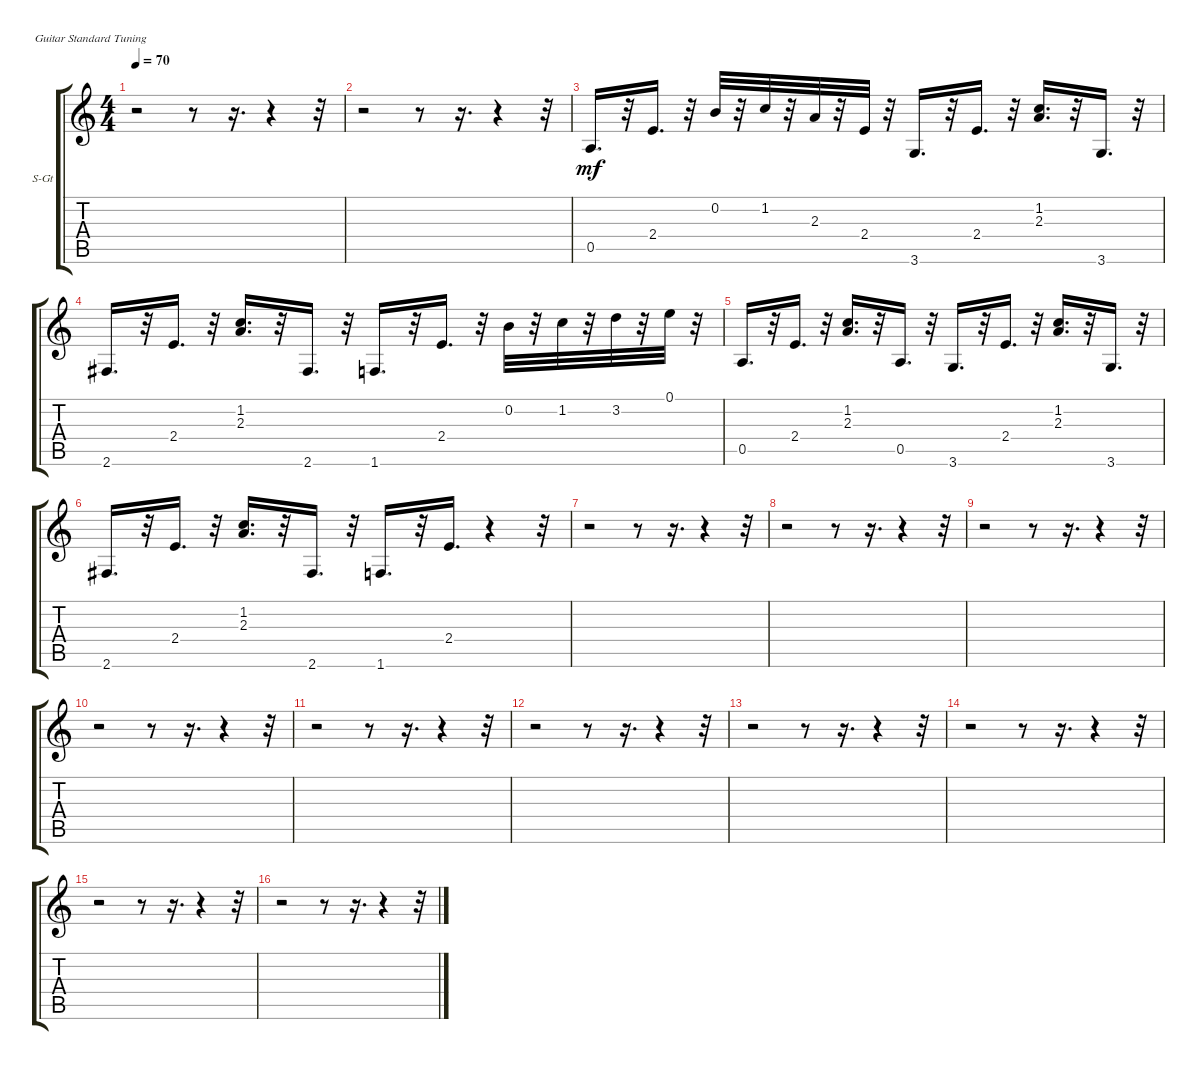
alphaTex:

\bracketExtendMode groupsimilarinstruments
\firstSystemTrackNameOrientation horizontal
\otherSystemsTrackNameOrientation horizontal
\track ("" "S-Gt") {instrument acousticguitarsteel}
\staff {score tabs}
\tuning (E4 B3 G3 D3 A2 E2)
\ts (4 4)
\tempo 70
\clef g2
\ks c
r.2{dy mf} r.8 r.16{d} r.4 r.32 |
r.2 r.8 r.16{d} r.4 r.32 |
0.5.16{d} r.32 2.4.16{d} r.32 0.2.32 r.32 1.2.32 r.32 2.3.32 r.32 2.4.32 r.32 3.6.16{d} r.32 2.4.16{d} r.32 (1.2 2.3).16{d} r.32 3.6.16{d} r.32 |
2.6.16{d} r.32 2.4.16{d} r.32 (1.2 2.3).16{d} r.32 2.6.16{d} r.32 1.6.16{d} r.32 2.4.16{d} r.32 0.2.32 r.32 1.2.32 r.32 3.2.32 r.32 0.1.32 r.32 |
0.5.16{d} r.32 2.4.16{d} r.32 (1.2 2.3).16{d} r.32 0.5.16{d} r.32 3.6.16{d} r.32 2.4.16{d} r.32 (1.2 2.3).16{d} r.32 3.6.16{d} r.32 |
2.6.16{d} r.32 2.4.16{d} r.32 (1.2 2.3).16{d} r.32 2.6.16{d} r.32 1.6.16{d} r.32 2.4.16{d} r.4 r.32 |
r.2 r.8 r.16{d} r.4 r.32 |
r.2 r.8 r.16{d} r.4 r.32 |
r.2 r.8 r.16{d} r.4 r.32 |
r.2 r.8 r.16{d} r.4 r.32 |
r.2 r.8 r.16{d} r.4 r.32 |
r.2 r.8 r.16{d} r.4 r.32 |
r.2 r.8 r.16{d} r.4 r.32 |
r.2 r.8 r.16{d} r.4 r.32 |
r.2 r.8 r.16{d} r.4 r.32 |
r.2 r.8 r.16{d} r.4 r.32
